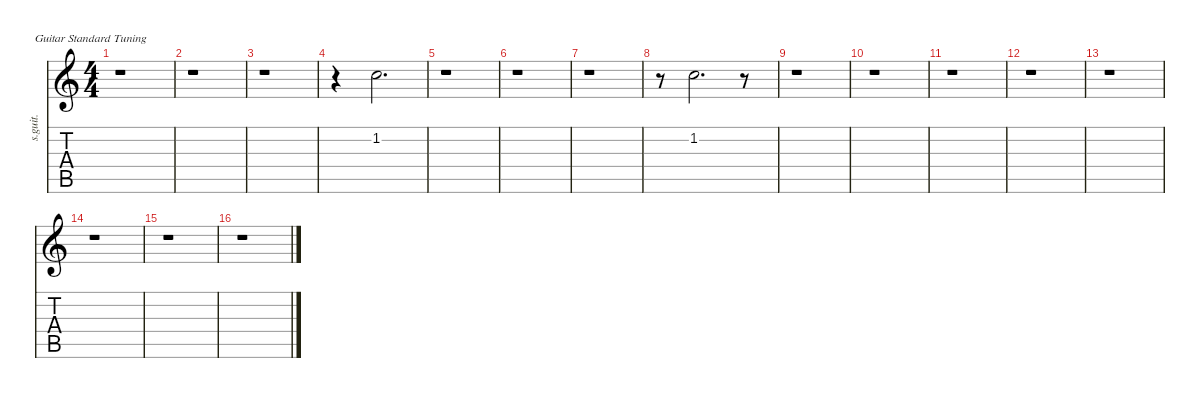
\defaultSystemsLayout 4
\hideDynamics
\bracketExtendMode nobrackets
\track ("Cymbal" "s.guit.") {instrument reversecymbal}
\staff {score tabs}
\tuning (E4 B3 G3 D3 A2 E2)
\displaytranspose 12
\ts (4 4)
\beaming (8 2 2 2 2)
\tempo (130 hide)
\clef g2
\ks c
r.1{dy f instrument reversecymbal} |
r.1 |
r.1 |
r.4 1.2.2{d} |
r.1 |
r.1 |
r.1 |
r.8 1.2.2{d dy fff} r.8 |
r.1 |
r.1 |
r.1 |
r.1 |
r.1 |
r.1 |
r.1 |
r.1
